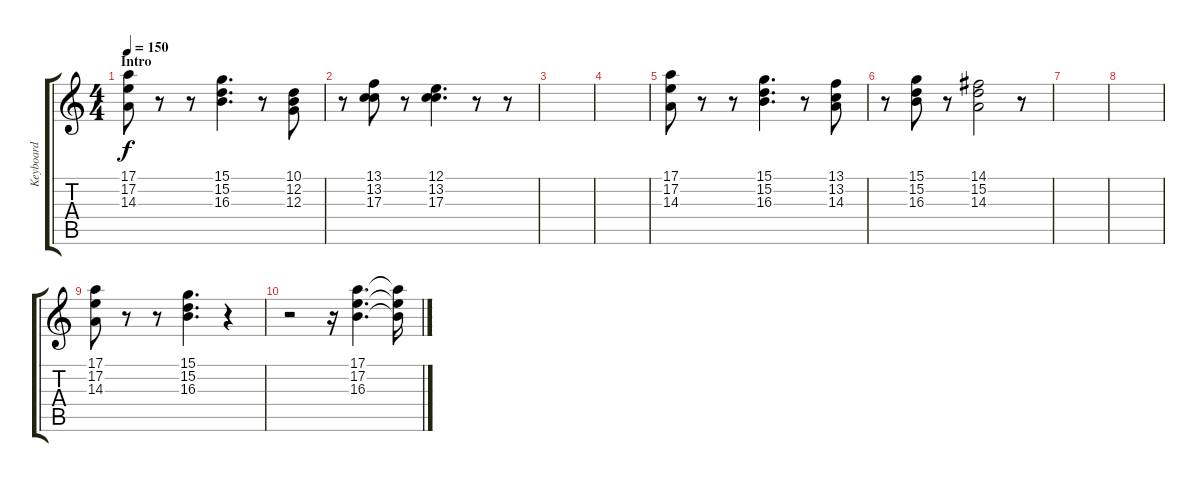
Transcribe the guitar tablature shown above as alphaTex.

\track ("Keyboard" "Keyboard") {instrument lead2sawtooth}
\staff {score tabs}
\tuning (E4 B3 G3 D3 A2 E2) {hide}
\ts (4 4)
\section ("" "Intro")
\tempo 150
\clef g2
\ks c
(17.1 17.2 14.3).8{dy f instrument lead2sawtooth} r.8 r.8 (15.1 15.2 16.3).4{d} r.8 (10.1 12.2 12.3).8 |
r.8 (13.1 13.2 17.3).8 r.8 (12.1 13.2 17.3).4{d} r.8 r.8 |
|
|
(17.1 17.2 14.3).8 r.8 r.8 (15.1 15.2 16.3).4{d} r.8 (13.1 13.2 14.3).8 |
r.8 (15.1 15.2 16.3).8 r.8 (14.1 15.2 14.3).2 r.8 |
|
|
(17.1 17.2 14.3).8 r.8 r.8 (15.1 15.2 16.3).4{d} r.4 |
r.2 r.16 (17.1 17.2 16.3).4{d} (17.1{t} 17.2{t} 16.3{t}).16
